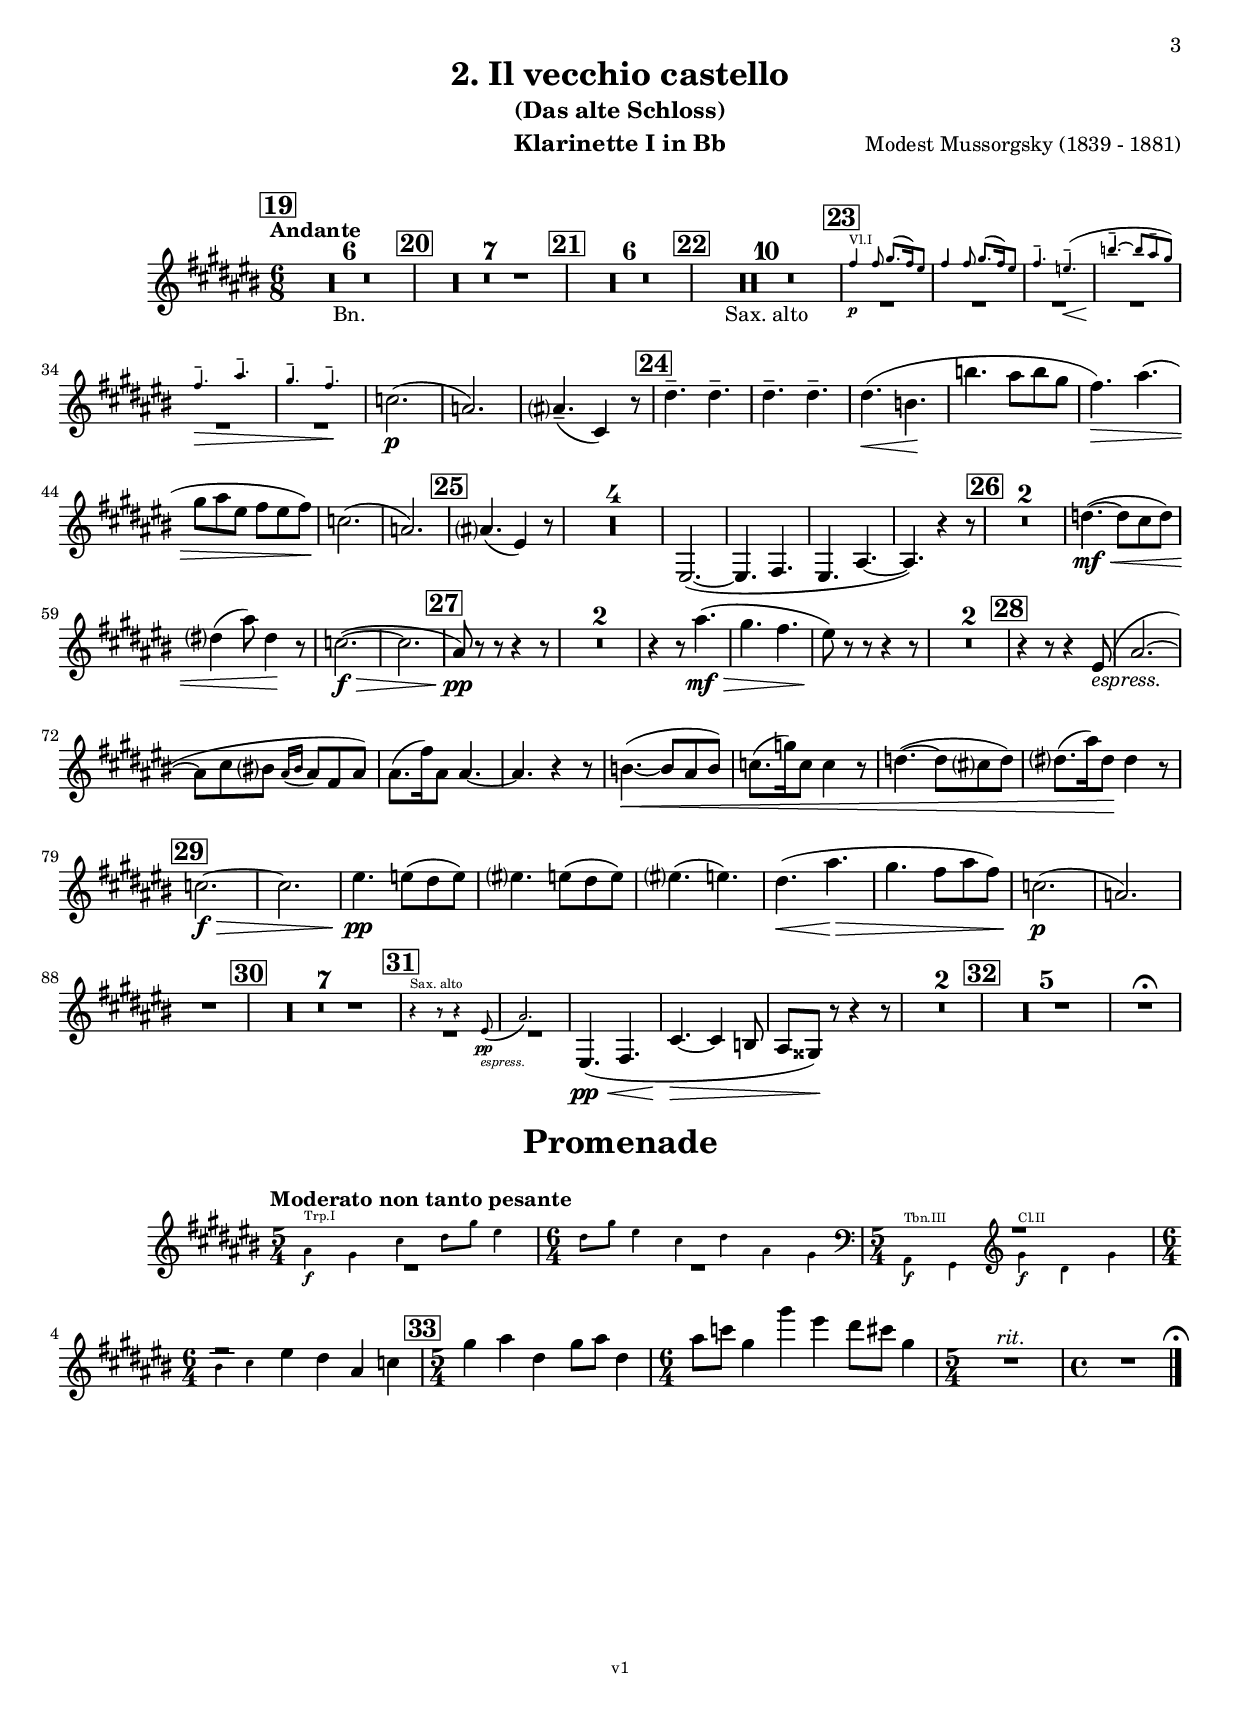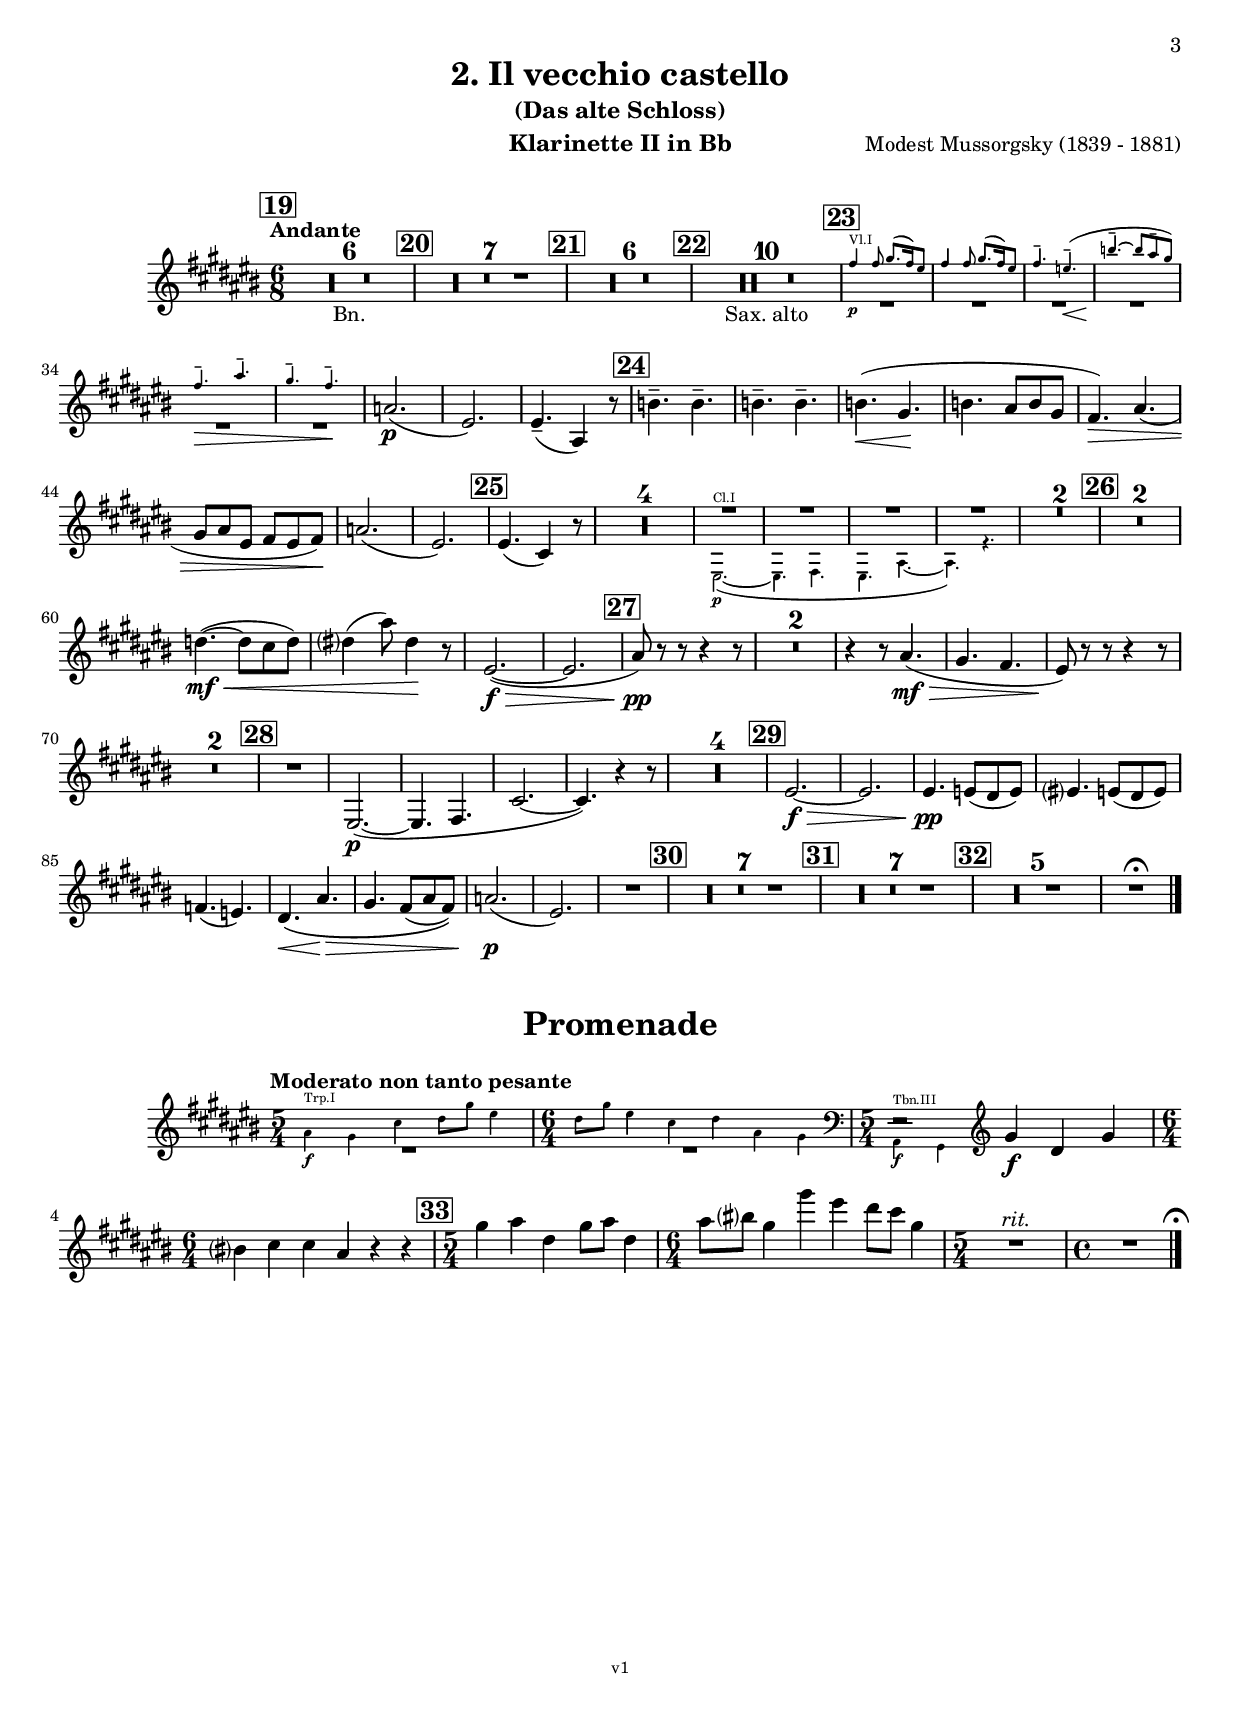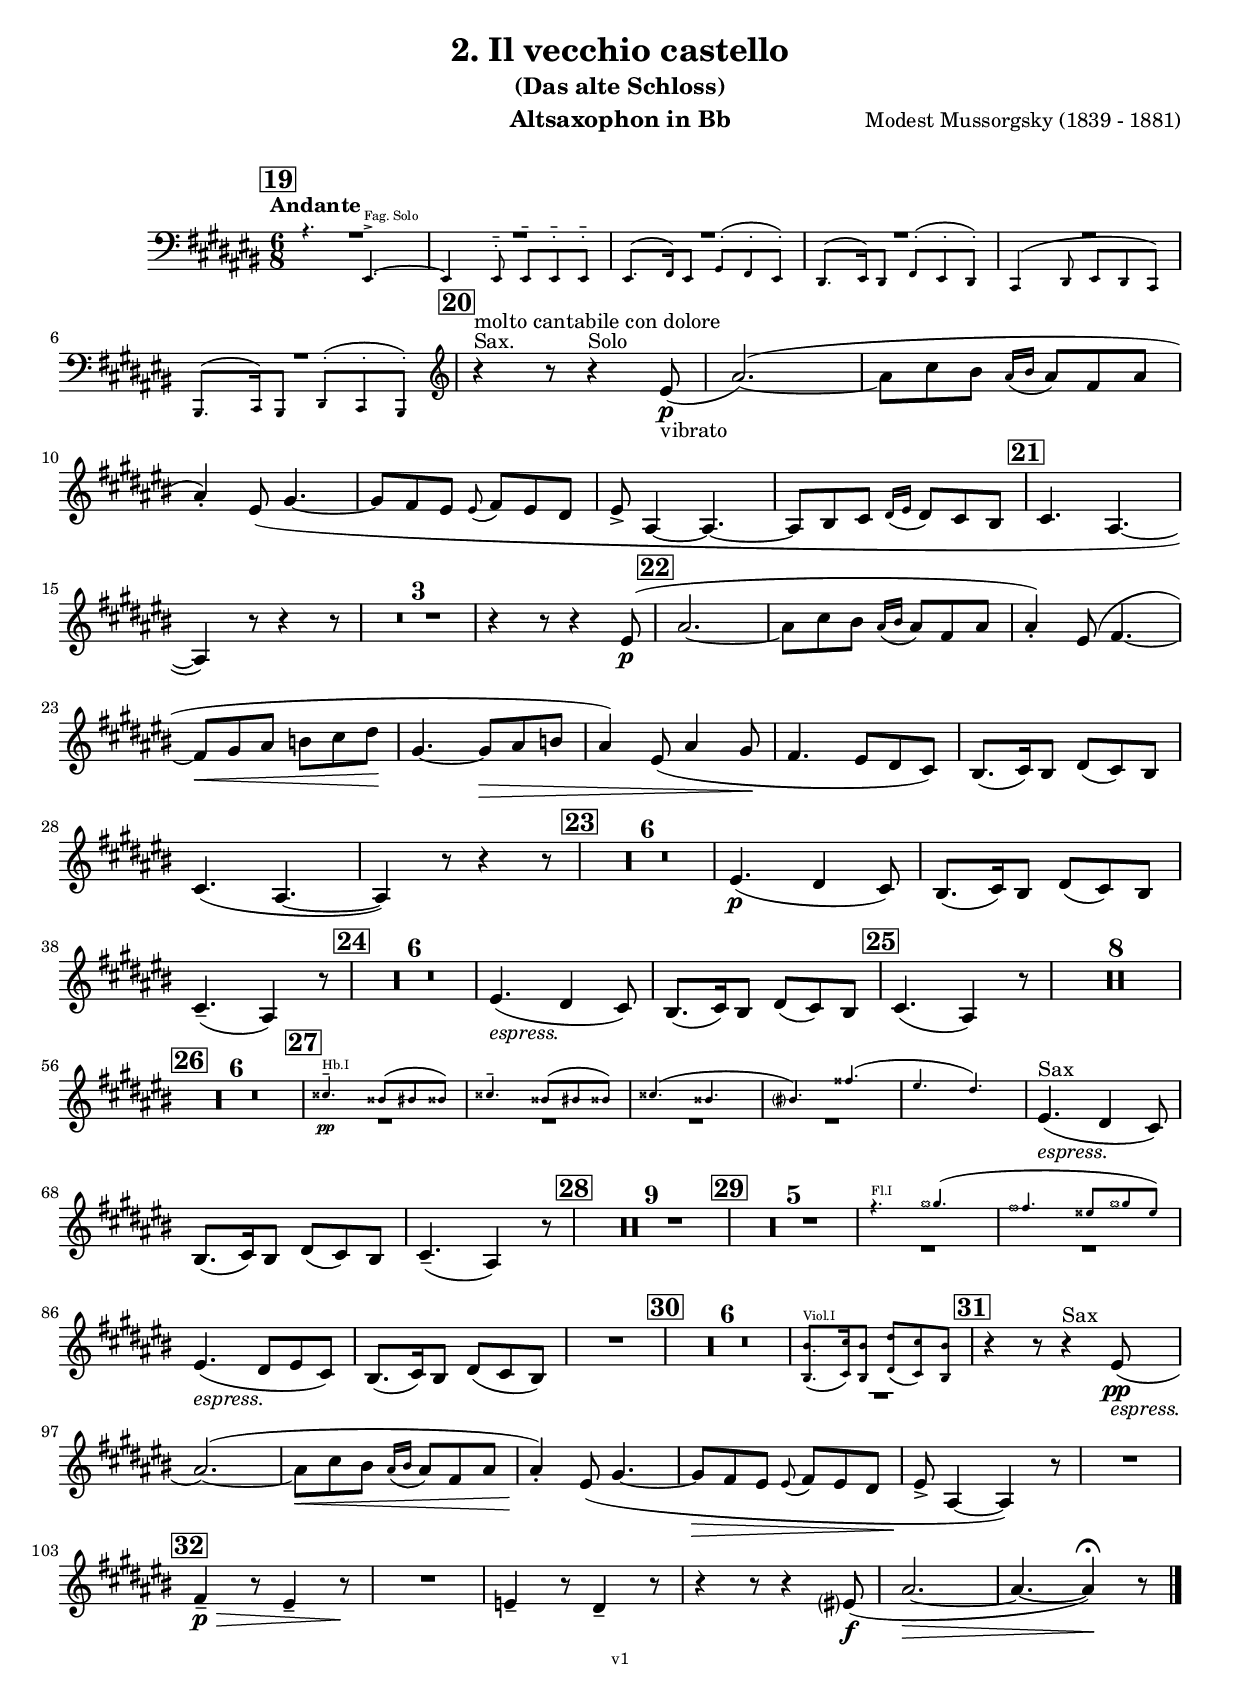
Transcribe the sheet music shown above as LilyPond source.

\version "2.24.1"
\language "deutsch"

\paper {
    top-margin = 10\mm
    bottom-margin = 10\mm
    left-margin = 10\mm
    right-margin = 10\mm
    ragged-last = ##f
}

\header {
  title = "2. Il vecchio castello"
  subtitle = "(Das alte Schloss)"
  composerShort = "Modest Mussorgsky"
  composer = "Modest Mussorgsky (1839 - 1881)"
  version = "v1"
}

% Adapt this for automatic line-breaks
% mBreak = {}
% pBreak = {}
mBreak = { \break }
pBreak = { \pageBreak }
#(set-global-staff-size 18)

% Useful snippets
pCresc = _\markup { \dynamic p \italic "cresc." }
mfDim = _\markup { \dynamic mf \italic "dim." }
fCantabile = _\markup { \dynamic f \italic "cantabile" }
smorz = _\markup { \italic "smorz." }
sempreFf = _\markup { \italic "sempre" \dynamic ff }
ffSempre = _\markup { \dynamic ff \italic "sempre" }
sempreFff = _\markup { \italic "sempre" \dynamic fff }
pocoF = _\markup { \italic "poco" \dynamic f }
ffz = _\markup { \dynamic { ffz } } 
ffp = _\markup { \dynamic { ffp } } 
crescMolto = _\markup { \italic "cresc. molto" }
pMoltoCresc = _\markup { \dynamic p \italic "molto cresc." }
sempreCresc = _\markup { \italic "sempre cresc." }
ppEspr = _\markup { \dynamic pp \italic "espr." }
ppiuEspress = _\markup { \dynamic p \italic "più espress." }
pocoCresc = _\markup { \italic "poco cresc." }
espress = _\markup { \italic "espress." }
mfEspress = _\markup { \dynamic mf \italic "espress." }
pEspress = _\markup { \dynamic p \italic "espress." }
string = ^\markup { \italic "string." }
stringendo = ^\markup { \italic "stringendo" }
pocoString = ^\markup { \italic "poco string." }
sempreStringendo = ^\markup { \italic "sempre stringendo" }
sempreString = ^\markup { \italic "sempre string." }
tuttaForza = _\markup { \italic "tutta forza" }
allargando = _\markup { \italic "allargando" }
pocoMenoMosso = ^\markup {\italic \bold {"Poco meno mosso."} }
rit = ^\markup {\italic {"rit."} }
rall = ^\markup {\italic {"rall."} }
riten = ^\markup {\italic {"riten."} }
ritATempo = ^\markup { \center-align \italic {"  rit. a tempo"} }
aTempo = ^\markup { \italic {"a tempo"} }
moltoRit = ^\markup { \italic {"molto rit."} }
pocoRit = ^\markup {\italic {"poco rit."} }
pocoRiten = ^\markup {\italic {"poco riten."} }
sec = ^\markup {\italic {"sec."} }
pocoRall = ^\markup {\italic {"poco rall."} }
pocoAPocoRall = ^\markup {\italic {"poco a poco rall."} }
pocoAPocoAccel = ^\markup {\italic {"poco a poco accel."} }
pocoAPocoAccelAlD = ^\markup {\italic {"poco a poco accel. al D"} }
sempreAccel = ^\markup {\italic {"sempre accel."} }
solo = ^\markup { "Solo" }
piuF = _\markup { \italic "più" \dynamic f }
piuP = _\markup { \italic "più" \dynamic p }
lento = ^\markup { \italic "Lento" }
accel = ^\markup { \bold { "accel." } }
tempoPrimo = ^\markup { \italic { "Tempo I" } }

% Adapted from http://lsr.di.unimi.it/LSR/Snippet?id=655
% Make title, subtitle, instrument appear on pages other than the first
#(define (part-not-first-page layout props arg)
   (if (not (= (chain-assoc-get 'page:page-number props -1)
               (ly:output-def-lookup layout 'first-page-number)))
       (interpret-markup layout props arg)
       empty-stencil))

\paper {
  oddHeaderMarkup = \markup
  \fill-line {
    " "
    \on-the-fly #part-not-first-page \fontsize #-1.0 \concat {
      \fromproperty #'header:composerShort
      "     -     "
      \fromproperty #'header:title
      "     -     "
      \fromproperty #'header:instrument
    }
    \if \should-print-page-number \fromproperty #'page:page-number-string
  }
  evenHeaderMarkup = \markup
  \fill-line {
    \if \should-print-page-number \fromproperty #'page:page-number-string
    \on-the-fly #part-not-first-page \fontsize #-1.0 \concat {
      \fromproperty #'header:composerShort
      "     -     "
      \fromproperty #'header:title
      "     -     "
      \fromproperty #'header:instrument
    }
    " "
  }
  oddFooterMarkup = \markup
  \fill-line \fontsize #-2.0 {
    " "
    \fromproperty #'header:version
    " "
  }
  % Distance between title stuff and music
  markup-system-spacing.basic-distance = #4
  markup-system-spacing.minimum-distance = #4
  markup-system-spacing.padding = #4
  % Distance between music systems
  system-system-spacing.basic-distance = #13
  system-system-spacing.minimum-distance = #13
  % system-system-spacing.padding = #10
  
  % Always print page numbers, starting with 3, on each part
  first-page-number = #3
  print-first-page-number = ##t
  bookpart-level-page-numbering = ##t
}

\layout {
  \context {
    \Staff
    % This allows the use of \startMeasureCount and \stopMeasureCount
    % See https://lilypond.org/doc/v2.23/Documentation/snippets/repeats#repeats-numbering-groups-of-measures
    \consists #Measure_counter_engraver
    % \RemoveAllEmptyStaves
  }
}

% ---------------------------------------------------------

il_veccio_castello_clarinet_I = {
  \set Score.rehearsalMarkFormatter = #format-mark-box-numbers
  \accidentalStyle Score.modern-cautionary
  \defaultTimeSignature
  \compressEmptyMeasures
  \time 6/8
  \tempo "Andante"
  \key d \major
  \clef violin
  \relative c'' {
    % cl1 p3 1
    \mark #19
    R2.*6_"Bn." |
    \mark #20
    R2.*7 |
    \mark #21
    R2.*6 |
    \mark #22
    R2.*10_"Sax. alto" |
    \mark #23
    <<
      {
        \override MultiMeasureRest.staff-position = #-6
        R2.*6 |
        \revert MultiMeasureRest.staff-position
      }
      % Transposition adapted to clarinet (written in C)
      \new CueVoice \transpose a, c \relative {
        \stemUp
        \voiceOne
        e''4\p^"Vl.I" e8 fis8.( e16) dis8 |
        e4 e8 fis8.( e16) dis8 |
        e4.-- d--\<( |
        a'4.--~\! a8 gis-- fis) |
        \mBreak

        % cl1 p3 2
        e4.--\> gis-- |
        fis4.-- e--\! |
        \stemNeutral
      }
    >>
    des2.(\p |
    b2.) |
    h4.--( d,4) r8 |
    \mark #24
    \repeat unfold 4 e'4.-- |
    e4.(\< c\! |
    c'4. h8 c a |
    g4.)\> h4.( |
    \mBreak
    
    % cl1 p3 3
    a8 h fis g fis g)\! |
    des2.( |
    b2.) |
    \mark #25 h4.( fis4) r8 |
    R2.*4 |
    fis,2.~( |
    fis4. g |
    fis4. h~ |
    h4.) r4 r8 |
    \mark #26 |
    R2.*2 |
    es'4.~(\mf\<  es8 d es) |
    \mBreak
    
    % cl1 p3 4
    e4( h'8) e,4\! r8 |
    des2.~(\f\> |
    des2. |
    \mark #27 h8)\pp r r r4 r8 |
    R2.*2 
    r4 r8 h'4.(\mf\> |
    a4. g |
    fis8)\! r r r4 r8 |
    R2.*2 |
    \mark #28
    r4 r8 r4 fis,8(\espress |
    h2.~ |
    \mBreak
    
    % cl1 p3 5
    h8 d cis? \appoggiatura {h16 cis16} h8 g h) |
    h8.( g'16) h,8 h4.~ |
    h4. r4 r8 |
    c4.~(\< c8 h c) |
    des8.( as'16) des,8 des4 r8 |
    es4.~( es8 d es) |
    e8.( h'16) e,8\! e4 r8 |
    \mBreak
    
    % cl1 p3 6
    \mark #29
    des2.~\f\> |
    des2. |
    fis4.\pp f8( e f) |
    fis4. f8( e f) |
    fis4.( f) |
    e4.(\< h'\> |
    a4. g8 h g) |
    des2.(\p |
    b2.) |
    \mBreak
    
    % cl1 p3 7
    R2. |
    \mark #30
    R2.*7 |
    \mark #31
    <<
      {
        \override MultiMeasureRest.staff-position = #-6
        R2.*2 |
        \revert MultiMeasureRest.staff-position
      }
      % Transposition adapted to clarinet (written in Es)
      \new CueVoice \transpose a dis \relative {
        \stemUp
        r4^"Sax. alto" r8 r4 c''8(\pp\espress |
        f2.) |
        \stemNeutral
      }
    >>
    fis,4.(\pp\< g |
    d'4.~\> d4 c8 |
    h8 ais) \! r r4 r8 |
    R2.* 2 |
    \mark #32
    R2.*5 |
    R2.\fermata |
  }
}

il_veccio_castello_clarinet_II = {
  \set Score.rehearsalMarkFormatter = #format-mark-box-numbers
  \accidentalStyle Score.modern-cautionary
  \defaultTimeSignature
  \compressEmptyMeasures
  \time 6/8
  \tempo "Andante"
  \key d \major
  \clef violin
  \relative c'' {
    % cl2 p3 1
    \mark #19
    R2.*6_"Bn." |
    \mark #20
    R2.*7 |
    \mark #21
    R2.*6 |
    \mark #22
    R2.*10_"Sax. alto" |
    \mark #23
    <<
      {
        \override MultiMeasureRest.staff-position = #-6
        R2.*6 |
        \revert MultiMeasureRest.staff-position
      }
      % Transposition adapted to clarinet (written in C)
      \new CueVoice \transpose a, c \relative {
        \stemUp
        \voiceOne
        e''4\p^"Vl.I" e8 fis8.( e16) dis8 |
        e4 e8 fis8.( e16) dis8 |
        e4.-- d--\<( |
        a'4.--~\! a8 gis-- fis) |
        \mBreak

        % cl2 p3 2
        e4.--\> gis-- |
        fis4.-- e--\! |
        \stemNeutral
      }
    >>
    b2.(\p |
    fis2.) |
    fis4.--( h,4) r8 |
    \mark #24
    \repeat unfold 4 c'4.-- |
    c4.(\< a\! |
    c4. h8 c a |
    g4.)\> h4.( |
    \mBreak
    
    % cl2 p3 3
    a8 h fis g fis g)\! |
    b2.( |
    fis2.) |
    \mark #25 fis4.( d4) r8 |
    R2.*4 |
    <<
      {
        \override MultiMeasureRest.staff-position = #2
        R2.*6 |
        \revert MultiMeasureRest.staff-position
      }
      \new CueVoice \relative {
        \voiceTwo
        \stemDown
        fis2.~(\p^"Cl.I" |
        fis4. g |
        fis4. h~ |
        h4.) r |
        \stemNeutral
      }
    >>
    \mark #26
    R2.*2
    \mBreak
    
    % cl2 p3 4
    es'4.~(\mf\< es8 d es) |
    e4( h'8) e,4\! r8 |
    fis,2.~(\f\> |
    fis2. |
    \mark #27 h8)\pp r r r4 r8 |
    R2.*2 
    r4 r8 h4.(\mf\> |
    a4. g |
    fis8)\! r r r4 r8 |
    \mBreak
    
    % cl2 p3 5
    R2.*2 |
    \mark #28
    R2. |
    fis,2.~(\p |
    fis4. g |
    d'2.~ |
    d4.) r4 r8 |
    R2.*4
    \mark #29
    fis2.~\f\> |
    fis2. |
    fis4.\pp f8( e f) |
    fis4. f8( e f) |
    \mBreak
    
    % cl2 p3 6
    ges4.( f) |
    e4.\(\< h'\> |
    a4. g8( h g)\) |
    b2.(\p |
    fis2.) |
    R2. |
    \mark #30
    R2.*7 |
    \mark #31
    R2.*7
    \mark #32
    R2.*5
    R2.\fermata
    \bar "|."
  }
}

il_veccio_castello_saxophone_alto = {
  \set Score.rehearsalMarkFormatter = #format-mark-box-numbers
  \accidentalStyle Score.modern-cautionary
  \defaultTimeSignature
  \compressEmptyMeasures
  \time 6/8
  \tempo "Andante"
  \key as \major
  \clef violin
  \relative c'' {
    % sax p1 1
    \mark #19
    <<
      {
        \override MultiMeasureRest.staff-position = #2
        R2.*6 |
        \revert MultiMeasureRest.staff-position
      }
      % Transposition fits for alto saxophone (written in Es)
      \new CueVoice \transpose c c \relative {
        \stemDown
        \voiceOne
        \clef bass
        r4. c4.->~^"Fag. Solo" |
        c4 \repeat unfold 4 { c8-.-- } |
        c8.( des16) c8  es-.( des-. c-.) |
        b8.( c16) b8  des-.( c-. b-.) |
        as4( b8 c b as) |
        \mBreak
        
        % sax p2 1
        g8.( as16) g8 b-.( as-. g-.) |
        \clef violin
        \stemNeutral
      }
    >>
    \mark #20
    r4^"Sax."^"molto cantabile con dolore" r8 r4\solo c8(\p_"vibrato" |
    f2.~)( |
    % Score says this is has a slur, not just a grace, dito for following
    f8 as g \appoggiatura { f16 g } f8 des f |
    \mBreak
    
    % sax p2 2
    f4-.) c8( es4.~ |
    es8 des c \appoggiatura c des c b |
    c8-> f,4~ f4.~ |
    f8 g as \appoggiatura { b16 c } b8 as g |
    \mark #21
    as4. f~ |
    \mBreak
    
    % sax p2 3
    f4) r8 r4 r8 |
    R2.*3 |
    r4 r8 r4 c'8(\p |
    \mark #22
    f2.~ |
    f8 as g \appoggiatura { f16 g } f8 des f |
    f4-.) c8( des4.~ |
    \mBreak
    
    % sax p2 4
    des8\< es f ges as b\! |
    es,4.~ es8\> f ges |
    f4) c8( f4 es8\! |
    des4. c8 b as) |
    g8.( as16) g8 b8( as) g |
    \mBreak
    
    % sax p2 5
    as4.( f4.~ |
    f4) r8 r4 r8 |
    \mark #23
    R2.*6 |
    c'4.(\p b4 as8) |
    g8.( as16) g8 b8( as) g |
    \mBreak
    
    % sax p2 6
    as4.--( f4) r8 |
    \mark #24
    R2.*6 |
    c'4.(\espress b4 as8) |
    g8.( as16) g8 b8( as) g |
    \mark #25
    as4.( f4) r8 |
    R2.*8 |
    \mBreak
    
    % sax p2 7
    \mark #26
    R2.*6 |
    \mark #27
    <<
      {
        \override MultiMeasureRest.staff-position = #-6
        R2.*4 |
        \revert MultiMeasureRest.staff-position
      }
      % Transposition adapted to Sax (written in C)
      \new CueVoice \transpose es, c \relative {
        \stemUp
        \voiceOne
        c''4.--\pp^"Hb.I" h8( b h) |
        c4.-- h8( b h) |
        c4.( h |
        b4.) f'( |
        es4. des) |
        \stemNeutral
      }
    >>
    c'4.(\espress^"Sax" b4 as8) |
    \mBreak
    
    % sax p2 8
    g8.( as16) g8 b8( as) g |
    as4.--( f4) r8 |
    \mark #28
    R2.*9 |
    \mark #29
    R2.*5 |
    <<
      {
        \override MultiMeasureRest.staff-position = #-6
        R2.*2 |
        \revert MultiMeasureRest.staff-position
      }
      % Transposition adapted to Sax (written in C)
      \new CueVoice \transpose es, c \relative {
        \stemUp
        \voiceOne
        r4.^"Fl.I" gis''4.( |
        fis4. e8 gis e) |
        \stemNeutral
      }
    >>
    \mBreak
    
    % sax p2 9
    c'4.(\espress b8 c as) |
    g8.( as16) g8 b8( as g) |
    R2. |
    \mark #30
    R2.*6 |
    <<
      {
        \override MultiMeasureRest.staff-position = #-12
        R2. |
        \revert MultiMeasureRest.staff-position
      }
      % Transposition adapted to Sax (written in C)
      \new CueVoice \transpose dis, c \relative {
        \voiceTwo
        \stemUp
        <<
        { ais8.(^"Viol.I" h16) ais8 cis8( h) ais | }
        { ais'8.( h16) ais8 cis8( h) ais | }
        >>
        \stemNeutral
      }
    >>
    \mark #31
    r4 r8 r4^"Sax" c8(\pp\espress |
    \mBreak
    
    % sax p2 10
    f2.~)( |
    f8\< as g \appoggiatura { f16 g } f8 des f |
    f4-.)\! c8( es4.~ |
    es8\> des c \appoggiatura c des c b |
    c8->\! f,4~ f4) r8 |
    R2. |
    \mBreak
    
    % sax p2 11
    \mark #32
    des'4--\p\> r8 c4-- r8\! |
    R2. |
    ces4-- r8 b4-- r8 |
    r4 r8 r4 c8(\f |
    f2.~\> |
    f4.~ f4)\fermata\! r8 |
    \bar "|."
  }
}

promenade_clarinet_I = {
  \set Score.rehearsalMarkFormatter = #format-mark-box-numbers
  \accidentalStyle Score.modern-cautionary
  \defaultTimeSignature
  \compressEmptyMeasures
  \time 5/4
  \tempo "Moderato non tanto pesante"
  \key d \major
  \clef violin
  \relative c'' {
    % cl1 p3 1
    <<
      {
        \override MultiMeasureRest.staff-position = #-6
        R1*5/4 |
        \time 6/4
        R1*6/4 |
        \time 5/4
        \override MultiMeasureRest.staff-position = #2
        R1*5/4 |
        \time 6/4
        fis2\rest
        \revert MultiMeasureRest.staff-position
      }
      \new CueVoice \transpose a, c \relative {
        \stemDown
        gis'4\f^"Trp.I" fis h cis8 fis dis4 |
        \time 6/4
        cis8 fis dis4 h cis gis fis |
        \time 5/4
        \clef bass gis,,4\f^"Tbn.III" fis \clef violin fis''\f^"Cl.II" cis fis |
        \mBreak
        
        % cl1 p3 2
        \time 6/4
        ais4 h
        \stemNeutral
      }
    >>
    
    fis4 e h des |
    \mark #33
    \time 5/4
    a'4 h e, a8 h e,4 |
    \time 6/4
    h'8 des a4 a' fis e8 d a4 |
    \time 5/4
    R1*5/4\rit
    \time 4/4
    R1
    % Magic taken from https://lsr.di.unimi.it/LSR/Item?id=10
    % for a fermata hovering over the last bar line
    \context Staff  {
      \bar "|."
      \override Score.TextMark.self-alignment-X = #CENTER
      \textEndMark \markup { \musicglyph "scripts.ufermata" }
    }
  }
}

promenade_clarinet_II = {
  \set Score.rehearsalMarkFormatter = #format-mark-box-numbers
  \accidentalStyle Score.modern-cautionary
  \defaultTimeSignature
  \compressEmptyMeasures
  \time 5/4
  \tempo "Moderato non tanto pesante"
  \key d \major
  \clef violin
  \relative c'' {
    % cl1 p3 1
    <<
      {
        \override MultiMeasureRest.staff-position = #-6
        R1*5/4 |
        \time 6/4
        R1*6/4 |
        \time 5/4
        f,,2\rest
        \revert MultiMeasureRest.staff-position
      }
      \new CueVoice \transpose a, c \relative {
        \stemDown
        gis'4\f^"Trp.I" fis h cis8 fis dis4 |
        \time 6/4
        cis8 fis dis4 h cis gis fis |
        \time 5/4
        \clef bass gis,,4\f^"Tbn.III" fis 
        \stemNeutral
      }
    >>
    \clef violin
    a'4\f e a |
    \time 6/4
    \mBreak
    
    % cl1 p3 2
    cis?4 d d h r r |
    \mark #33
    \time 5/4
    a'4 h e, a8 h e,4 |
    \time 6/4
    h'8 cis? a4 a' fis e8 d a4 |
    \time 5/4
    R1*5/4\rit
    \time 4/4
    R1 |
    % Magic taken from https://lsr.di.unimi.it/LSR/Item?id=10
    % for a fermata hovering over the last bar line
    \context Staff  {
      \bar "|."
      \override Score.TextMark.self-alignment-X = #CENTER
      \textEndMark \markup { \musicglyph "scripts.ufermata" }
    }
  }
}
% ---------------------------------------------------------

%{
\bookpart {
  \header{
    instrument = "Klarinette I und II in Bb"
  }
  \score {
    \new GrandStaff \with {
        \RemoveAllEmptyStaves
    }
    <<
      \new Staff  {
        \transpose b a \clarinet_I
      }
      \new Staff \with {
        \RemoveAllEmptyStaves
      } {
        \transpose b a \clarinet_II
      }
    >>
  }
}
%}

\bookpart {
  \header{
    instrument = "Klarinette I in Bb"
  }
  \score {
    \new Staff {
      \transpose b a \il_veccio_castello_clarinet_I
    }
  }

  \markup \fill-line { \fontsize #4 " " }
  \markup \fill-line { \fontsize #4 \bold \center-column { "Promenade" } }

  \score {
    \new Staff {
      \transpose b a \promenade_clarinet_I
    }
  }
}

\bookpart {
  \header{
    instrument = "Klarinette II in Bb"
  }
  \score {
    \new Staff {
      \transpose b a \il_veccio_castello_clarinet_II
    }
  }

  \markup \fill-line { \fontsize #4 " " }
  \markup \fill-line { \fontsize #4 \bold \center-column { "Promenade" } }

  \score {
    \new Staff {
      \transpose b a \promenade_clarinet_II
    }
  }
}

\bookpart {
  \paper {
    print-first-page-number = ##f 
  }
  \header{
    instrument = "Altsaxophon in Bb"
  }
  \score {
    \new Staff {
      \transpose b dis \il_veccio_castello_saxophone_alto
    }
  }
}
